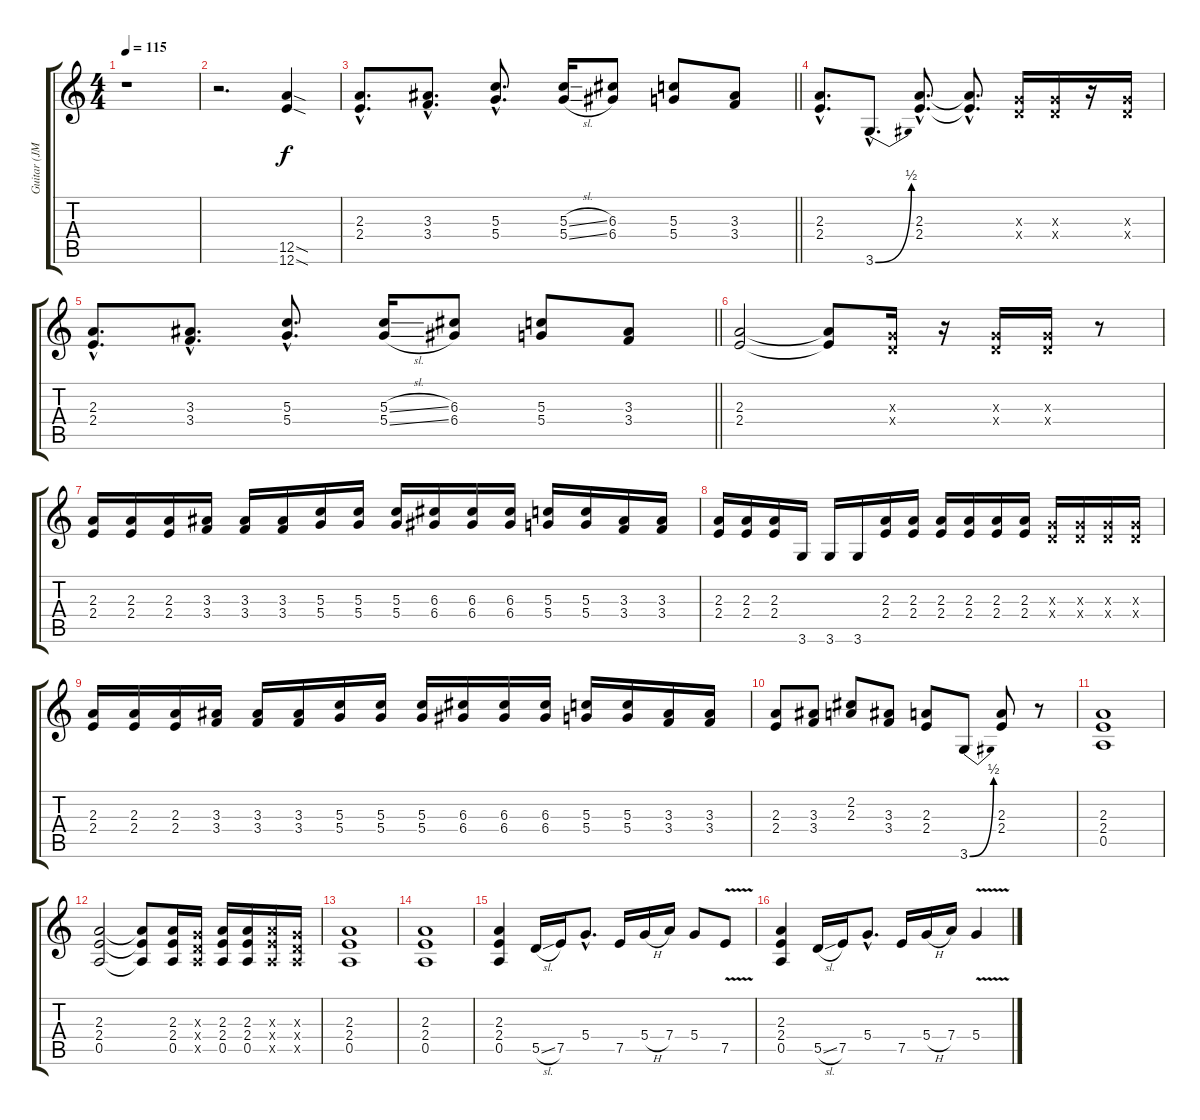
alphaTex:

\track ("Guitar (JM)" "Guitar (JM") {instrument overdrivenguitar}
\staff {score tabs}
\tuning (E4 B3 G3 D3 A2 E2) {hide}
\ts (4 4)
\tempo 115
\clef g2
\ks c
r.1{dy f} |
r.2{d} (12.5{sod} 12.6{sod}).4 |
\barLineRight lightlight
(2.3{hac} 2.4{hac}).8{d} (3.3{hac} 3.4{hac}).8{d} (5.3{hac} 5.4{hac}).8{d} (5.3{sl} 5.4{sl}).16 (6.3 6.4).8 (5.3 5.4).8 (3.3 3.4).8 |
(2.3{hac} 2.4{hac}).8{d} 3.6{be (bend 0 0 60 2) hac}.8{d} (2.3{hac} 2.4{hac}).8{d} (2.3{hac t} 2.4{hac t}).8{d} (0.3{x} 0.4{x}).16 (0.3{x} 0.4{x}).16 r.16 (0.3{x} 0.4{x}).16 |
\barLineRight lightlight
(2.3{hac} 2.4{hac}).8{d} (3.3{hac} 3.4{hac}).8{d} (5.3{hac} 5.4{hac}).8{d} (5.3{sl} 5.4{sl}).16 (6.3 6.4).8 (5.3 5.4).8 (3.3 3.4).8 |
(2.3 2.4).2 (2.3{t} 2.4{t}).8 (0.3{x} 0.4{x}).16 r.16 (0.3{x} 0.4{x}).16 (0.3{x} 0.4{x}).16 r.8 |
(2.3 2.4).16 (2.3 2.4).16 (2.3 2.4).16 (3.3 3.4).16 (3.3 3.4).16 (3.3 3.4).16 (5.3 5.4).16 (5.3 5.4).16 (5.3 5.4).16 (6.3 6.4).16 (6.3 6.4).16 (6.3 6.4).16 (5.3 5.4).16 (5.3 5.4).16 (3.3 3.4).16 (3.3 3.4).16 |
(2.3 2.4).16 (2.3 2.4).16 (2.3 2.4).16 3.6.16 3.6.16 3.6.16 (2.3 2.4).16 (2.3 2.4).16 (2.3 2.4).16 (2.3 2.4).16 (2.3 2.4).16 (2.3 2.4).16 (0.3{x} 0.4{x}).16 (0.3{x} 0.4{x}).16 (0.3{x} 0.4{x}).16 (0.3{x} 0.4{x}).16 |
(2.3 2.4).16 (2.3 2.4).16 (2.3 2.4).16 (3.3 3.4).16 (3.3 3.4).16 (3.3 3.4).16 (5.3 5.4).16 (5.3 5.4).16 (5.3 5.4).16 (6.3 6.4).16 (6.3 6.4).16 (6.3 6.4).16 (5.3 5.4).16 (5.3 5.4).16 (3.3 3.4).16 (3.3 3.4).16 |
(2.3 2.4).8 (3.3 3.4).8 (2.2 2.3).8 (3.3 3.4).8 (2.3 2.4).8 3.6{be (bend 0 0 60 2)}.8 (2.3 2.4).8 r.8 |
(2.3 2.4 0.5).1 |
(2.3 2.4 0.5).2 (2.3{t} 2.4{t} 0.5{t}).8 (2.3 2.4 0.5).16 (0.3{x} 0.4{x} 0.5{x}).16 (2.3 2.4 0.5).16 (2.3 2.4 0.5).16 (2.3{x} 2.4{x} 0.5{x}).16 (0.3{x} 0.4{x} 0.5{x}).16 |
(2.3 2.4 0.5).1 |
(2.3 2.4 0.5).1 |
(2.3 2.4 0.5).4 5.5{sl}.16 7.5.16 5.4{hac}.8{d} 7.5.16 5.4{h}.16 7.4.16 5.4.8 7.5{v}.8 |
(2.3 2.4 0.5).4 5.5{sl}.16 7.5.16 5.4{hac}.8{d} 7.5.16 5.4{h}.16 7.4.16 5.4{v}.4
